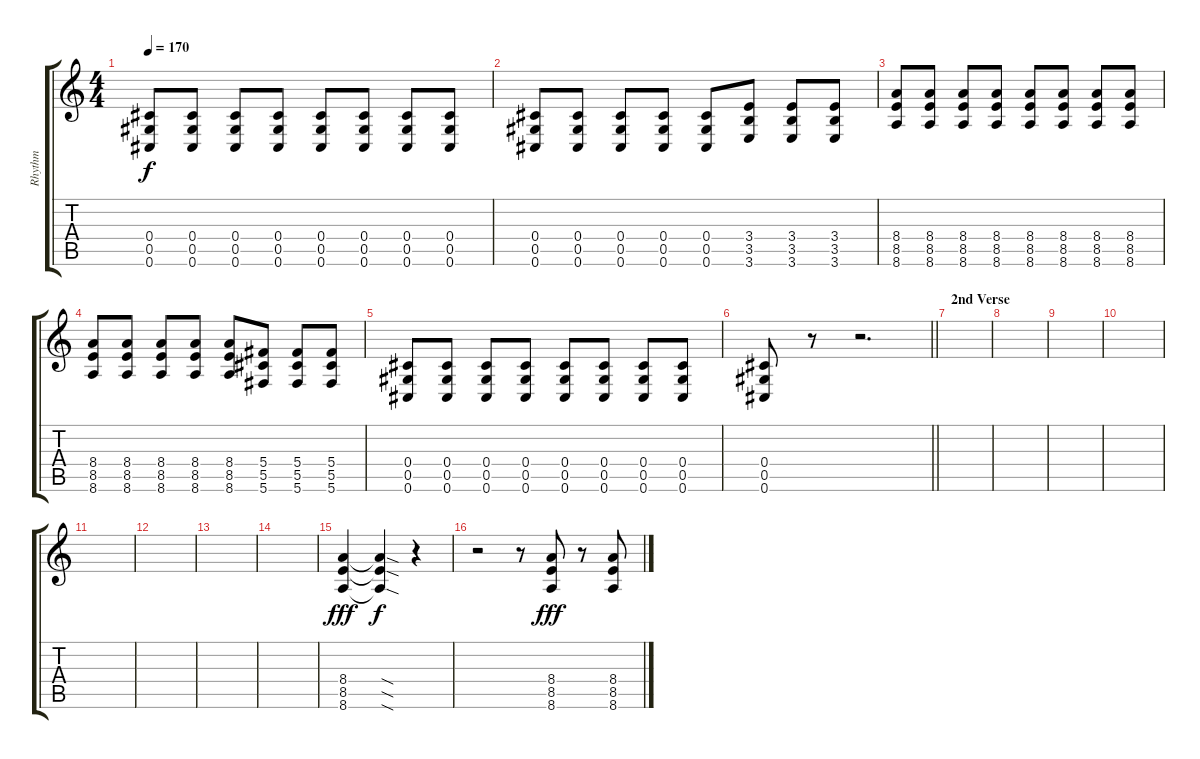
\track ("Rhythm" "Rhythm") {instrument overdrivenguitar}
\staff {score tabs}
\tuning (Eb4 Bb3 Gb3 Db3 Ab2 Db2) {hide}
\ts (4 4)
\tempo 170
\clef g2
\ks c
(0.4 0.5 0.6).8{dy f} (0.4 0.5 0.6).8 (0.4 0.5 0.6).8 (0.4 0.5 0.6).8 (0.4 0.5 0.6).8 (0.4 0.5 0.6).8 (0.4 0.5 0.6).8 (0.4 0.5 0.6).8 |
(0.4 0.5 0.6).8 (0.4 0.5 0.6).8 (0.4 0.5 0.6).8 (0.4 0.5 0.6).8 (0.4 0.5 0.6).8 (3.4 3.5 3.6).8 (3.4 3.5 3.6).8 (3.4 3.5 3.6).8 |
(8.4 8.5 8.6).8 (8.4 8.5 8.6).8 (8.4 8.5 8.6).8 (8.4 8.5 8.6).8 (8.4 8.5 8.6).8 (8.4 8.5 8.6).8 (8.4 8.5 8.6).8 (8.4 8.5 8.6).8 |
(8.4 8.5 8.6).8 (8.4 8.5 8.6).8 (8.4 8.5 8.6).8 (8.4 8.5 8.6).8 (8.4 8.5 8.6).8 (5.4 5.5 5.6).8 (5.4 5.5 5.6).8 (5.4 5.5 5.6).8 |
(0.4 0.5 0.6).8 (0.4 0.5 0.6).8 (0.4 0.5 0.6).8 (0.4 0.5 0.6).8 (0.4 0.5 0.6).8 (0.4 0.5 0.6).8 (0.4 0.5 0.6).8 (0.4 0.5 0.6).8 |
\barLineRight lightlight
(0.4 0.5 0.6).8 r.8 r.2{d} |
\section ("" "2nd Verse")
|
|
|
|
|
|
|
|
(8.4 8.5 8.6).4{dy fff} (8.4{sod t} 8.5{sod t} 8.6{sod t}).4{dy f} r.4 |
r.2 r.8 (8.4 8.5 8.6).8{dy fff} r.8 (8.4 8.5 8.6).8
